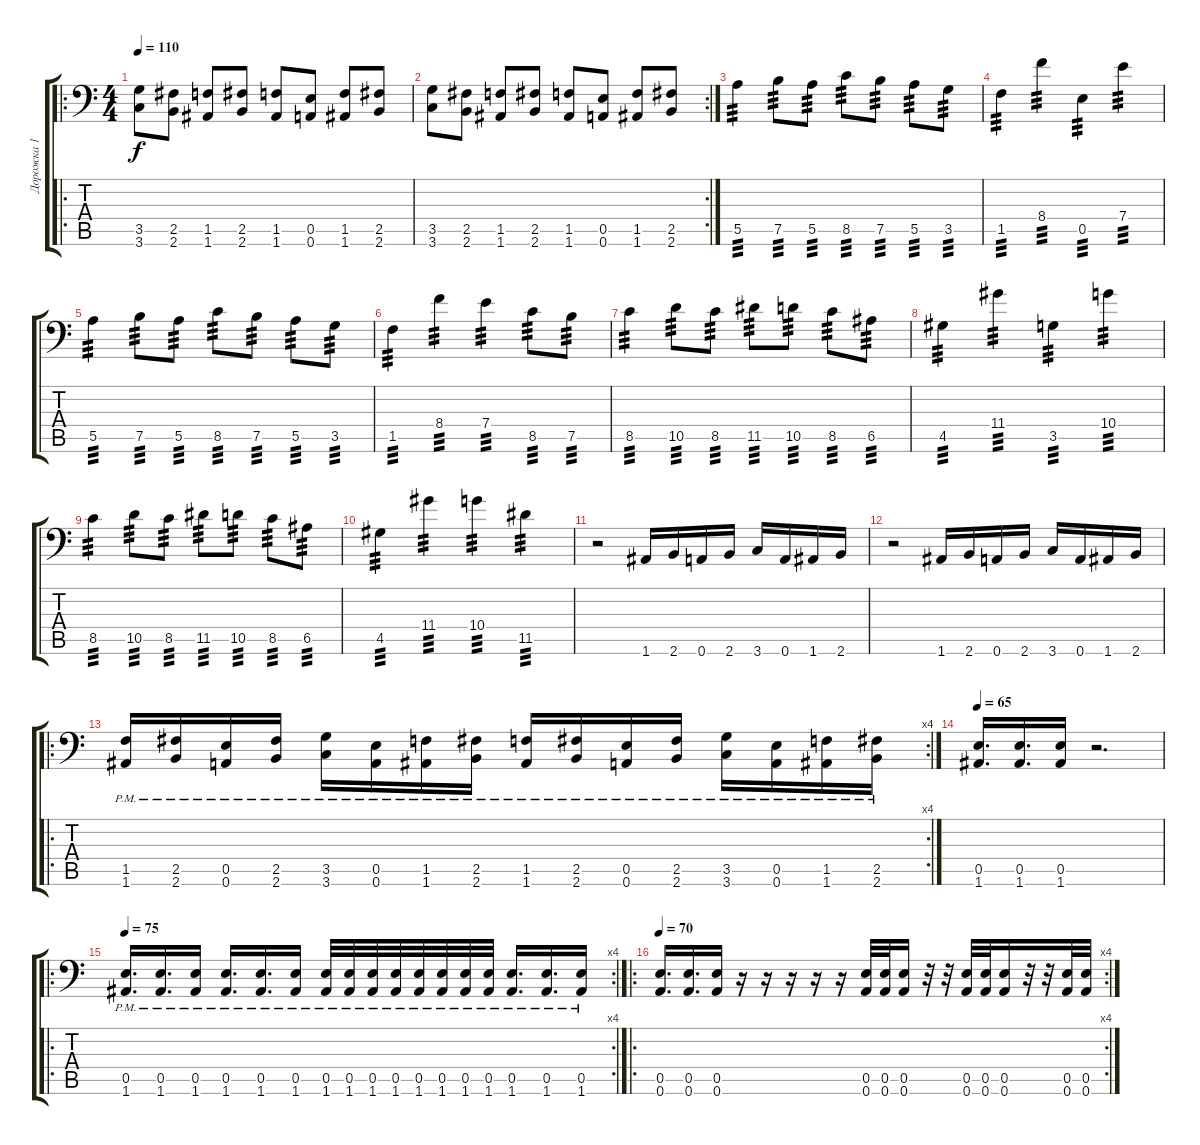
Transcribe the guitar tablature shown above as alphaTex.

\track ("Дорожка 1" "Дорожка 1") {instrument distortionguitar}
\staff {score tabs}
\tuning (B3 Gb3 D3 A2 E2 A1) {hide}
\ro
\ts (4 4)
\tempo 110
\clef f4
\ks c
(3.5 3.6).8{dy f} (2.5 2.6).8 (1.5 1.6).8 (2.5 2.6).8 (1.5 1.6).8 (0.5 0.6).8 (1.5 1.6).8 (2.5 2.6).8 |
\rc 2
(3.5 3.6).8 (2.5 2.6).8 (1.5 1.6).8 (2.5 2.6).8 (1.5 1.6).8 (0.5 0.6).8 (1.5 1.6).8 (2.5 2.6).8 |
5.5.4{tp 3} 7.5.8{tp 3} 5.5.8{tp 3} 8.5.8{tp 3} 7.5.8{tp 3} 5.5.8{tp 3} 3.5.8{tp 3} |
1.5.4{tp 3} 8.4.4{tp 3} 0.5.4{tp 3} 7.4.4{tp 3} |
5.5.4{tp 3} 7.5.8{tp 3} 5.5.8{tp 3} 8.5.8{tp 3} 7.5.8{tp 3} 5.5.8{tp 3} 3.5.8{tp 3} |
1.5.4{tp 3} 8.4.4{tp 3} 7.4.4{tp 3} 8.5.8{tp 3} 7.5.8{tp 3} |
8.5.4{tp 3} 10.5.8{tp 3} 8.5.8{tp 3} 11.5.8{tp 3} 10.5.8{tp 3} 8.5.8{tp 3} 6.5.8{tp 3} |
4.5.4{tp 3} 11.4.4{tp 3} 3.5.4{tp 3} 10.4.4{tp 3} |
8.5.4{tp 3} 10.5.8{tp 3} 8.5.8{tp 3} 11.5.8{tp 3} 10.5.8{tp 3} 8.5.8{tp 3} 6.5.8{tp 3} |
4.5.4{tp 3} 11.4.4{tp 3} 10.4.4{tp 3} 11.5.4{tp 3} |
r.2 1.6.16 2.6.16 0.6.16 2.6.16 3.6.16 0.6.16 1.6.16 2.6.16 |
r.2 1.6.16 2.6.16 0.6.16 2.6.16 3.6.16 0.6.16 1.6.16 2.6.16 |
\ro
\rc 4
(1.5{pm} 1.6{pm}).16 (2.5{pm} 2.6{pm}).16 (0.5{pm} 0.6{pm}).16 (2.5{pm} 2.6{pm}).16 (3.5{pm} 3.6{pm}).16 (0.5{pm} 0.6{pm}).16 (1.5{pm} 1.6{pm}).16 (2.5{pm} 2.6{pm}).16 (1.5{pm} 1.6{pm}).16 (2.5{pm} 2.6{pm}).16 (0.5{pm} 0.6{pm}).16 (2.5{pm} 2.6{pm}).16 (3.5{pm} 3.6{pm}).16 (0.5{pm} 0.6{pm}).16 (1.5{pm} 1.6{pm}).16 (2.5{pm} 2.6{pm}).16 |
\tempo 65
(0.5 1.6).16{d} (0.5 1.6).16{d} (0.5 1.6).16 r.2{d} |
\ro
\rc 4
\tempo 75
(0.5{pm} 1.6{pm}).16{d} (0.5{pm} 1.6{pm}).16{d} (0.5{pm} 1.6{pm}).16 (0.5{pm} 1.6{pm}).16{d} (0.5{pm} 1.6{pm}).16{d} (0.5{pm} 1.6{pm}).16 (0.5{pm} 1.6{pm}).32 (0.5{pm} 1.6{pm}).32 (0.5{pm} 1.6{pm}).32 (0.5{pm} 1.6{pm}).32 (0.5{pm} 1.6{pm}).32 (0.5{pm} 1.6{pm}).32 (0.5{pm} 1.6{pm}).32 (0.5{pm} 1.6{pm}).32 (0.5{pm} 1.6{pm}).16{d} (0.5{pm} 1.6{pm}).16{d} (0.5{pm} 1.6{pm}).16 |
\ro
\rc 4
\tempo 70
(0.5 0.6).16{d} (0.5 0.6).16{d} (0.5 0.6).16 r.16 r.16 r.16 r.16 r.16 (0.5 0.6).32 (0.5 0.6).32 (0.5 0.6).16 r.32 r.32 (0.5 0.6).32 (0.5 0.6).32 (0.5 0.6).16 r.32 r.32 (0.5 0.6).32 (0.5 0.6).32
